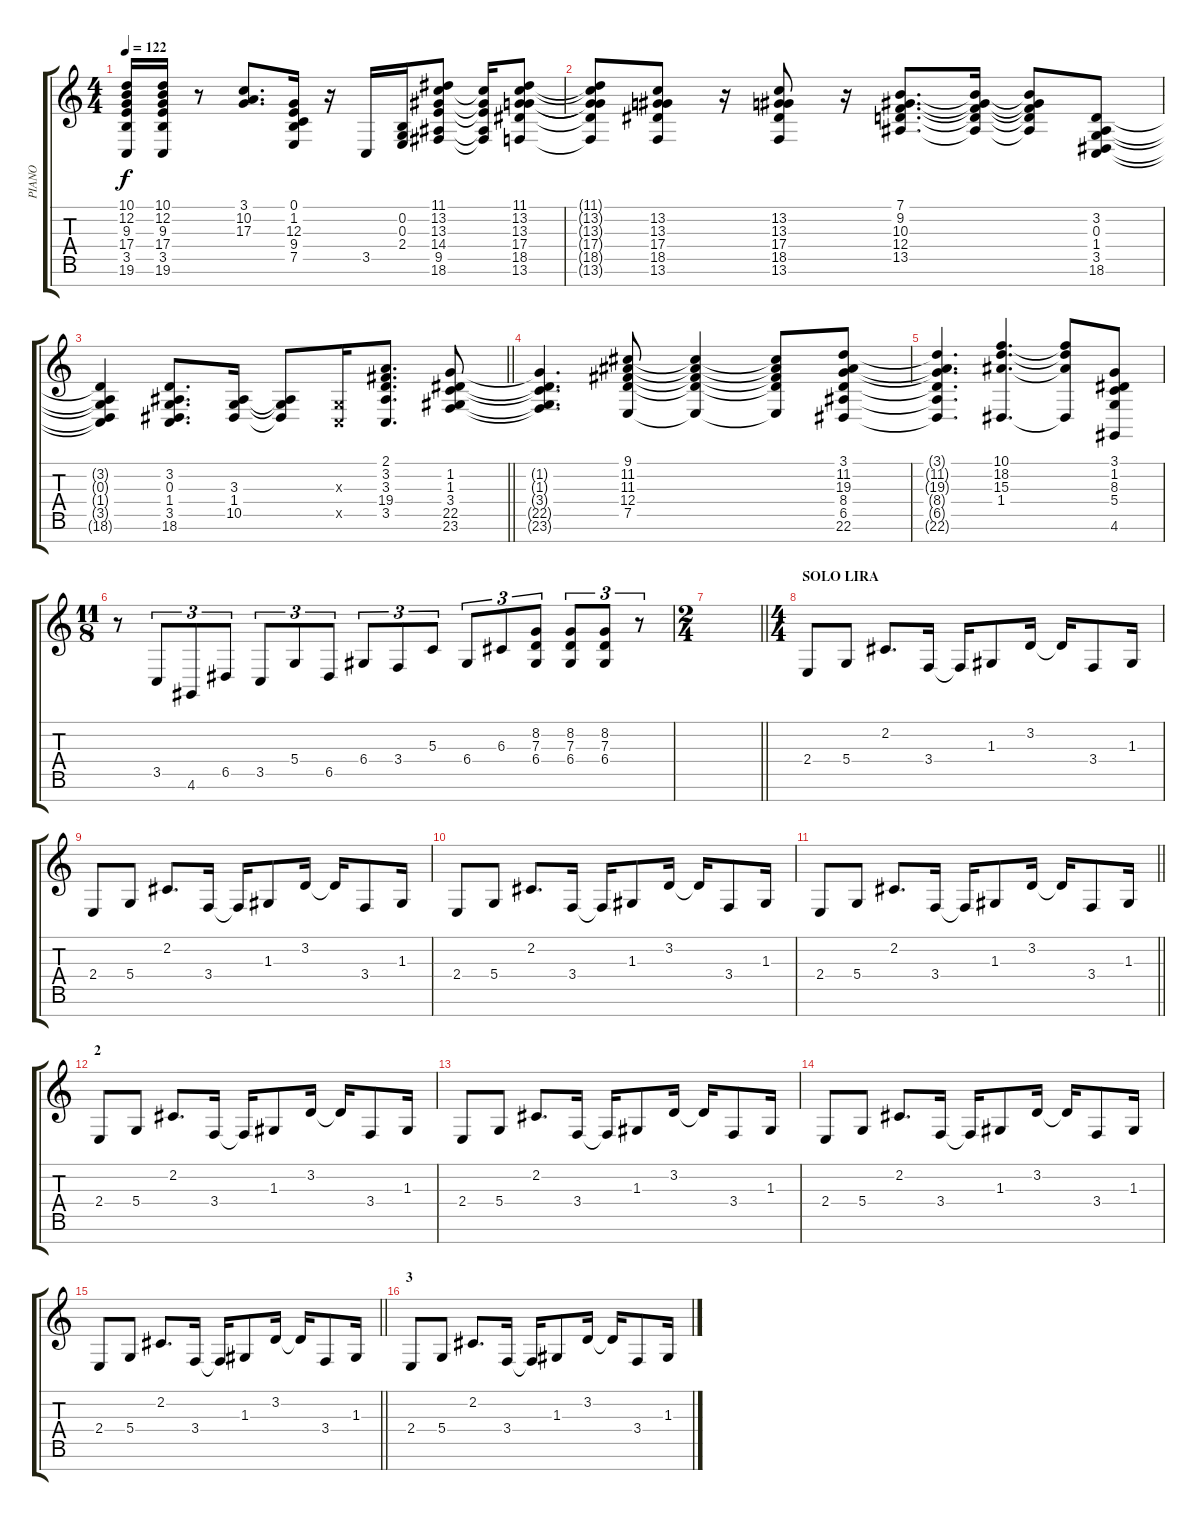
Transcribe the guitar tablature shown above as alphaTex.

\track ("PIANO" "PIANO") {instrument acousticgrandpiano}
\staff {score tabs}
\tuning (E4 B3 G3 D3 A2 E2 B1) {hide}
\ts (4 4)
\tempo 122
\clef g2
\ks c
(10.1{t} 12.2{t} 9.3{t} 17.4{t} 3.5{t} 19.6{t}).16{dy f} (10.1 12.2 9.3 17.4 3.5 19.6).16 r.8 (3.1 10.2 17.3).8{d} (0.1 1.2 12.3 9.4 7.5).16 r.16 3.5.16 (0.2 0.3 2.4).16 (11.1 13.2 13.3 14.4 9.5 18.6).8 (13.2{t} 13.3{t} 14.4{t} 9.5{t} 18.6{t}).16 (11.1 13.2 13.3 17.4 18.5 13.6).8 |
(11.1{t} 13.2{t} 13.3{t} 17.4{t} 18.5{t} 13.6{t}).8 (13.2 13.3 17.4 18.5 13.6).8 r.16 (13.2 13.3 17.4 18.5 13.6).8 r.16 (7.1 9.2 10.3 12.4 13.5).8{d} (7.1{t} 9.2{t} 10.3{t} 12.4{t} 13.5{t}).16 (7.1{t} 9.2{t} 10.3{t} 12.4{t} 13.5{t}).8 (3.2 0.3 1.4 3.5 18.6).8 |
\barLineRight lightlight
(3.2{t} 0.3{t} 1.4{t} 3.5{t} 18.6{t}).4 (3.2 0.3 1.4 3.5 18.6).8{d} (3.3 1.4 10.5).16 (3.3{t} 1.4{t} 10.5{t}).8 (0.3{x} 3.5{x}).16 (2.1 3.2 3.3 19.4 3.5).8{d} (1.2 1.3 3.4 22.5 23.6).8 |
(1.2{t} 1.3{t} 3.4{t} 22.5{t} 23.6{t}).4{d} (9.1 11.2 11.3 12.4 7.5).8 (9.1{t} 11.2{t} 11.3{t} 12.4{t} 7.5{t}).4 (9.1{t} 11.2{t} 11.3{t} 12.4{t} 7.5{t}).8 (3.1 11.2 19.3 8.4 6.5 22.6).8 |
(3.1{t} 11.2{t} 19.3{t} 8.4{t} 6.5{t} 22.6{t}).4{d} (10.1 18.2 15.3 1.4).4{d} (10.1{t} 18.2{t} 15.3{t} 1.4{t}).8 (3.1 1.2 8.3 5.4 4.6).8 |
\ts (11 8)
r.8 3.5.8{tu (3 2)} 4.6.8{tu (3 2)} 6.5.8{tu (3 2)} 3.5.8{tu (3 2)} 5.4.8{tu (3 2)} 6.5.8{tu (3 2)} 6.4.8{tu (3 2)} 3.4.8{tu (3 2)} 5.3.8{tu (3 2)} 6.4.8{tu (3 2)} 6.3.8{tu (3 2)} (8.2 7.3 6.4).8{tu (3 2)} (8.2 7.3 6.4).8{tu (3 2)} (8.2 7.3 6.4).8{tu (3 2)} r.8{tu (3 2)} |
\ts (2 4)
\barLineRight lightlight
|
\ts (4 4)
\section ("" "SOLO LIRA")
2.4.8 5.4.8 2.2.8{d} 3.4.16 3.4{t}.16 1.3.8 3.2.16 3.2{t}.16 3.4.8 1.3.16 |
2.4.8 5.4.8 2.2.8{d} 3.4.16 3.4{t}.16 1.3.8 3.2.16 3.2{t}.16 3.4.8 1.3.16 |
2.4.8 5.4.8 2.2.8{d} 3.4.16 3.4{t}.16 1.3.8 3.2.16 3.2{t}.16 3.4.8 1.3.16 |
\barLineRight lightlight
2.4.8 5.4.8 2.2.8{d} 3.4.16 3.4{t}.16 1.3.8 3.2.16 3.2{t}.16 3.4.8 1.3.16 |
\section ("" "2")
2.4.8 5.4.8 2.2.8{d} 3.4.16 3.4{t}.16 1.3.8 3.2.16 3.2{t}.16 3.4.8 1.3.16 |
2.4.8 5.4.8 2.2.8{d} 3.4.16 3.4{t}.16 1.3.8 3.2.16 3.2{t}.16 3.4.8 1.3.16 |
2.4.8 5.4.8 2.2.8{d} 3.4.16 3.4{t}.16 1.3.8 3.2.16 3.2{t}.16 3.4.8 1.3.16 |
\barLineRight lightlight
2.4.8 5.4.8 2.2.8{d} 3.4.16 3.4{t}.16 1.3.8 3.2.16 3.2{t}.16 3.4.8 1.3.16 |
\section ("" "3")
2.4.8 5.4.8 2.2.8{d} 3.4.16 3.4{t}.16 1.3.8 3.2.16 3.2{t}.16 3.4.8 1.3.16
